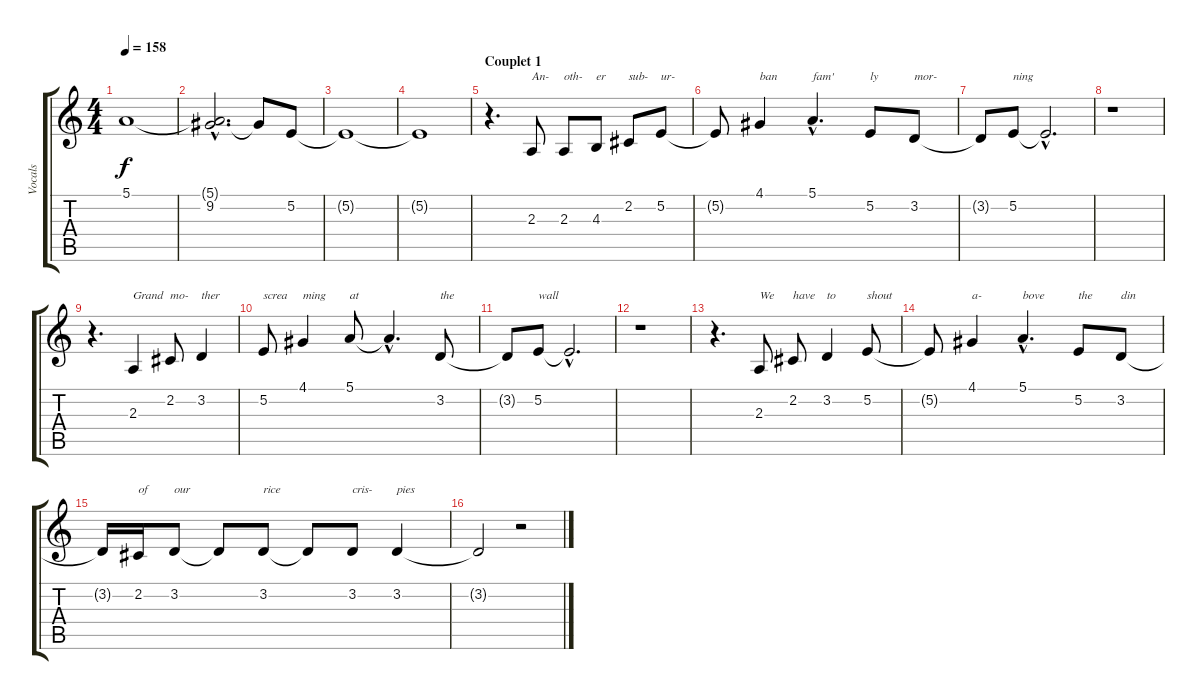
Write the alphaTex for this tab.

\track ("Vocals" "Vocals") {instrument clarinet}
\staff {score tabs}
\tuning (E4 B3 G3 D3 A2 E2) {hide}
\ts (4 4)
\tempo 158
\clef g2
\ks c
5.1.1{dy f instrument synthvoice} |
(5.1{hac t} 9.2{hac}).2{d} 9.2{t}.8 5.2.8 |
5.2{t}.1 |
5.2{t}.1 |
\section ("" "Couplet 1")
r.4{d instrument tenorsax} 2.3.8{txt "An-"} 2.3.8{txt "oth-"} 4.3.8{txt "er"} 2.2.8{txt "sub-"} 5.2.8{txt "ur-"} |
5.2{t}.8 4.1.4{txt "ban"} 5.1{hac}.4{d txt "fam'"} 5.2.8{txt "ly"} 3.2.8{txt "mor-"} |
3.2{t}.8 5.2.8{txt "ning"} 5.2{hac t}.2{d} |
r.1 |
r.4{d} 2.3.4{txt "Grand"} 2.2.8{txt "mo-"} 3.2.4{txt "ther"} |
5.2.8{txt "screa"} 4.1.4{txt "ming"} 5.1.8{txt "at"} 5.1{hac t}.4{d} 3.2.8{txt "the"} |
3.2{t}.8 5.2.8{txt "wall"} 5.2{hac t}.2{d} |
r.1 |
r.4{d} 2.3.8{txt "We"} 2.2.8{txt "have"} 3.2.4{txt "to"} 5.2.8{txt "shout"} |
5.2{t}.8 4.1.4{txt "a-"} 5.1{hac}.4{d txt "bove"} 5.2.8{txt "the"} 3.2.8{txt "din"} |
3.2{t}.16 2.2.16{txt "of"} 3.2.8{txt "our"} 3.2{t}.8 3.2.8{txt "rice"} 3.2{t}.8 3.2.8{txt "cris-"} 3.2.4{txt "pies"} |
3.2{t}.2 r.2
